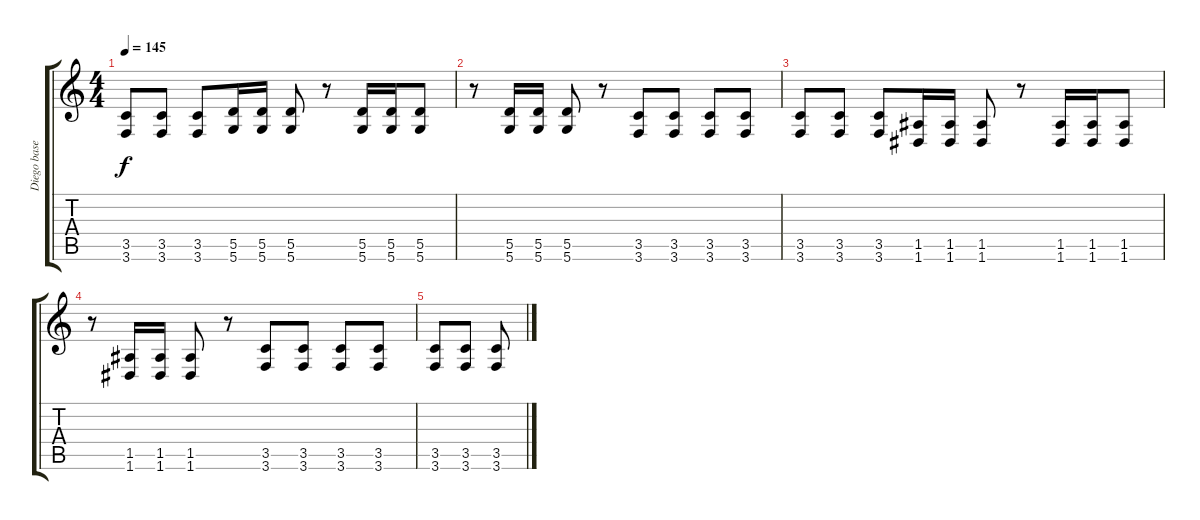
\track ("Diego base" "Diego base") {instrument distortionguitar}
\staff {score tabs}
\tuning (E4 B3 G3 D3 A2 D2) {hide}
\ts (4 4)
\tempo 145
\clef g2
\ks c
(3.5 3.6).8{dy f} (3.5 3.6).8 (3.5 3.6).8 (5.5 5.6).16 (5.5 5.6).16 (5.5 5.6).8 r.8 (5.5 5.6).16 (5.5 5.6).16 (5.5 5.6).8 |
r.8 (5.5 5.6).16 (5.5 5.6).16 (5.5 5.6).8 r.8 (3.5 3.6).8 (3.5 3.6).8 (3.5 3.6).8 (3.5 3.6).8 |
(3.5 3.6).8 (3.5 3.6).8 (3.5 3.6).8 (1.5 1.6).16 (1.5 1.6).16 (1.5 1.6).8 r.8 (1.5 1.6).16 (1.5 1.6).16 (1.5 1.6).8 |
r.8 (1.5 1.6).16 (1.5 1.6).16 (1.5 1.6).8 r.8 (3.5 3.6).8 (3.5 3.6).8 (3.5 3.6).8 (3.5 3.6).8 |
(3.5 3.6).8 (3.5 3.6).8 (3.5 3.6).8
